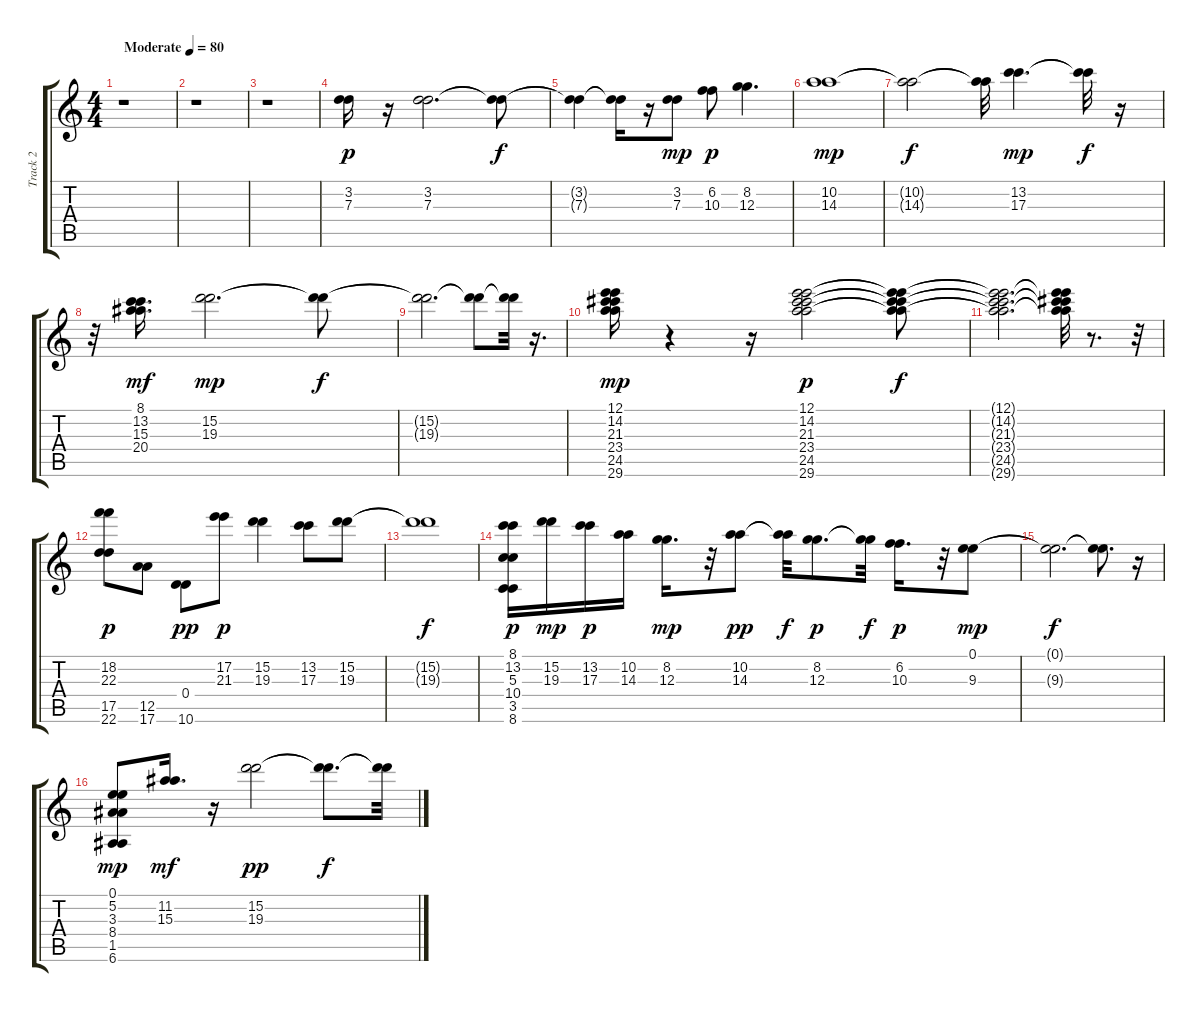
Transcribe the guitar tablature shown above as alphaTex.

\track ("Track 2" "Track 2") {instrument acousticguitarsteel}
\staff {score tabs}
\tuning (E4 B3 G3 D3 A2 E2) {hide}
\ts (4 4)
\tempo (80 "Moderate")
\clef g2
\ks c
r.1{dy p instrument acousticguitarsteel} |
r.1 |
r.1 |
(3.2 7.3).16 r.16 (3.2 7.3).2{d} (3.2{t} 7.3{t}).8{dy f} |
(3.2{t} 7.3{t}).4 (3.2{t} 7.3{t}).16 r.16 (3.2 7.3).8{dy mp} (6.2 10.3).8{dy p} (8.2 12.3).4{d} |
(10.2 14.3).1{dy mp} |
(10.2{t} 14.3{t}).2{dy f} (10.2{t} 14.3{t}).32 (13.2 17.3).4{d dy mp} (13.2{t} 17.3{t}).32{dy f} r.16 |
r.32 (8.1 13.2 15.3 20.4).16{d dy mf} (15.2 19.3).2{d dy mp} (15.2{t} 19.3{t}).8{dy f} |
(15.2{t} 19.3{t}).2{d} (15.2{t} 19.3{t}).8 (15.2{t} 19.3{t}).32 r.16{d} |
(12.1 14.2 21.3 23.4 24.5 29.6).16{dy mp} r.4 r.16 (12.1 14.2 21.3 23.4 24.5 29.6).2{dy p} (12.1{t} 14.2{t} 21.3{t} 23.4{t} 24.5{t} 29.6{t}).8{dy f} |
(12.1{t} 14.2{t} 21.3{t} 23.4{t} 24.5{t} 29.6{t}).2{d} (12.1{t} 14.2{t} 21.3{t} 23.4{t} 24.5{t} 29.6{t}).32 r.8{d} r.32 |
(18.2 22.3 17.5 22.6).8{dy p} (12.5 17.6).8 (0.4 10.6).8{dy pp} (17.2 21.3).8{dy p} (15.2 19.3).4 (13.2 17.3).8 (15.2 19.3).8 |
(15.2{t} 19.3{t}).1{dy f} |
(8.1 13.2 5.3 10.4 3.5 8.6).16{dy p} (15.2 19.3).16{dy mp} (13.2 17.3).16{dy p} (10.2 14.3).16 (8.2 12.3).16{d dy mp} r.32 (10.2 14.3).8{dy pp} (10.2{t} 14.3{t}).32{dy f} (8.2 12.3).8{d dy p} (8.2{t} 12.3{t}).32{dy f} (6.2 10.3).16{d dy p} r.32 (0.1 9.3).8{dy mp} |
(0.1{t} 9.3{t}).2{d dy f} (0.1{t} 9.3{t}).8{d} r.16 |
(0.1 5.2 3.3 8.4 1.5 6.6).8{dy mp} (11.2 15.3).16{d dy mf} r.16 (15.2 19.3).2{dy pp} (15.2{t} 19.3{t}).8{d dy f} (15.2{t} 19.3{t}).32
